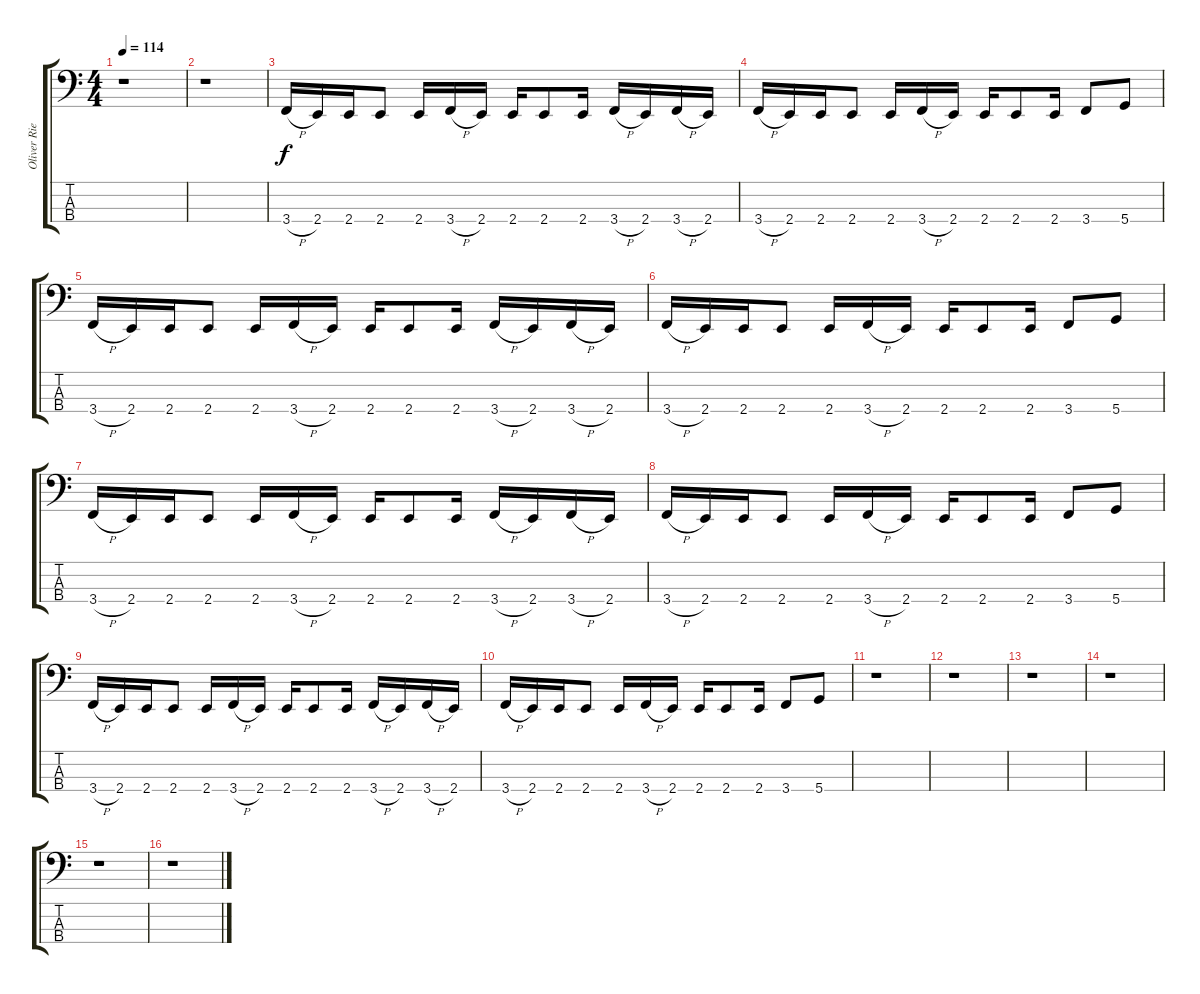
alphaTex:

\track ("Oliver Riedel [Bass]" "Oliver Rie") {instrument electricbasspick}
\staff {score tabs}
\tuning (G2 D2 A1 D1) {hide}
\ts (4 4)
\tempo 114
\clef f4
\ks c
r.1{dy f} |
r.1 |
3.4{h}.16 2.4.16 2.4.16 2.4.8 2.4.16 3.4{h}.16 2.4.16 2.4.16 2.4.8 2.4.16 3.4{h}.16 2.4.16 3.4{h}.16 2.4.16 |
3.4{h}.16 2.4.16 2.4.16 2.4.8 2.4.16 3.4{h}.16 2.4.16 2.4.16 2.4.8 2.4.16 3.4.8 5.4.8 |
3.4{h}.16 2.4.16 2.4.16 2.4.8 2.4.16 3.4{h}.16 2.4.16 2.4.16 2.4.8 2.4.16 3.4{h}.16 2.4.16 3.4{h}.16 2.4.16 |
3.4{h}.16 2.4.16 2.4.16 2.4.8 2.4.16 3.4{h}.16 2.4.16 2.4.16 2.4.8 2.4.16 3.4.8 5.4.8 |
3.4{h}.16 2.4.16 2.4.16 2.4.8 2.4.16 3.4{h}.16 2.4.16 2.4.16 2.4.8 2.4.16 3.4{h}.16 2.4.16 3.4{h}.16 2.4.16 |
3.4{h}.16 2.4.16 2.4.16 2.4.8 2.4.16 3.4{h}.16 2.4.16 2.4.16 2.4.8 2.4.16 3.4.8 5.4.8 |
3.4{h}.16 2.4.16 2.4.16 2.4.8 2.4.16 3.4{h}.16 2.4.16 2.4.16 2.4.8 2.4.16 3.4{h}.16 2.4.16 3.4{h}.16 2.4.16 |
3.4{h}.16 2.4.16 2.4.16 2.4.8 2.4.16 3.4{h}.16 2.4.16 2.4.16 2.4.8 2.4.16 3.4.8 5.4.8 |
r.1 |
r.1 |
r.1 |
r.1 |
r.1 |
r.1
